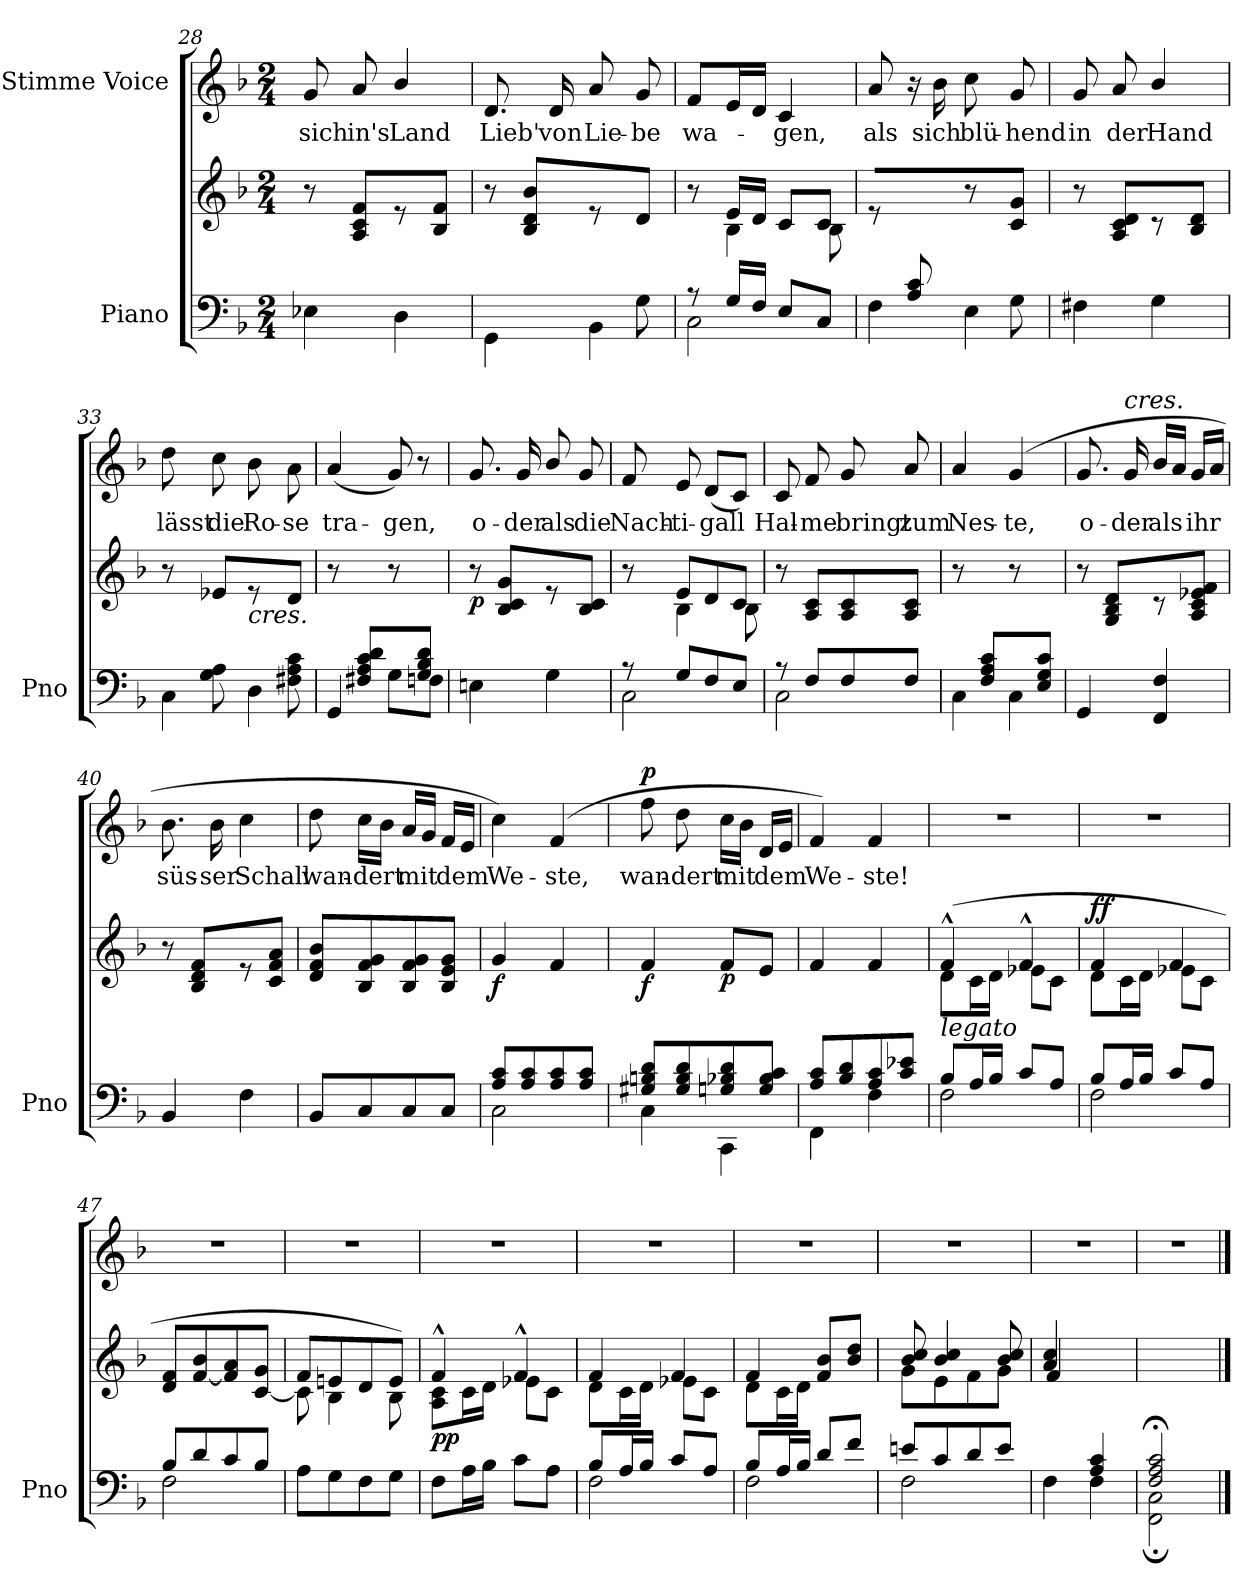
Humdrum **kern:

**kern	**kern	**dynam	**kern	**text	**dynam
*part2	*part2	*part2	*part1	*part1	*part1
*staff3	*staff2	*staff2/3	*staff1	*staff1	*staff1
*I"Piano	*	*	*I"Stimme Voice	*	*
*I'Pno	*	*	*	*	*
*clefF4	*clefG2	*	*clefG2	*	*
*k[b-]	*k[b-]	*	*k[b-]	*	*
*M2/4	*M2/4	*	*M2/4	*	*
=28	=28	=28	=28	=28	=28
!	!	!	!	!LO:LY:b	!
4E-X\	8r	.	8g/	sich	.
!	!	!	!	!LO:LY:b	!
.	8A/ 8c/ 8f/L	.	8a/	in's	.
!	!	!	!	!LO:LY:b	!
4D\	8r	.	4b-/	Land	.
.	8B-/ 8f/J	.	.	.	.
=29	=29	=29	=29	=29	=29
*^	*	*	*	*	*
!	!	!	!	!	!LO:LY:b	!
4.ryy	4GG\	8r	.	8.d/	Lieb'	.
.	.	8B-/ 8d/ 8b-/L	.	.	.	.
!	!	!	!	!	!LO:LY:b	!
.	.	.	.	16d/	von	.
!	!	!	!	!	!LO:LY:b	!
.	4BB-\	8r	.	8a/	Lie-	.
!	!	!	!	!	!LO:LY:b	!
8G\	.	8d/J	.	8g/	-be	.
=30	=30	=30	=30	=30	=30	=30
*	*	*^	*	*	*	*
!	!	!	!	!	!	!LO:LY:b	!
8r	2C\	8r	8ryy	.	8f/L	wa-	.
16G/LL	.	16e/LL	4B-\	.	16e/L	.	.
16F/JJ	.	16d/JJ	.	.	16d/JJ	.	.
!	!	!	!	!	!	!LO:LY:b	!
8E/L	.	8c/L	.	.	4c/	-gen,	.
8C/J	.	8c/J	8B-\	.	.	.	.
=31	=31	=31	=31	=31	=31	=31	=31
*	*^	*	*	*	*	*	*
!	!	!	!	!	!	!	!LO:LY:b	!
*	*	*	*v	*v	*	*	*	*
8ryy	4.ryy	4F\	8r	.	8a/	als	.
8A/ 8c/L	.	.	8ryy	.	16r	.	.
!	!	!	!	!	!	!LO:LY:b	!
.	.	.	.	.	16b-\	sich	.
!	!	!	!	!	!	!LO:LY:b	!
4ryy	.	4E\	8r	.	8cc\	blü-	.
!	!	!	!	!	!	!LO:LY:b	!
.	8G\	.	8c/ 8g/J	.	8g/	-hend	.
*	*v	*v	*	*	*	*	*
=32	=32	=32	=32	=32	=32	=32
!	!	!	!	!	!LO:LY:b	!
*v	*v	*	*	*	*	*
4F#X\	8r	.	8g/	in	.
!	!	!	!	!LO:LY:b	!
.	8A/ 8c/ 8d/L	.	8a/	der	.
!	!	!	!	!LO:LY:b	!
4G\	8r	.	4b-/	Hand	.
.	8B-/ 8d/J	.	.	.	.
=33	=33	=33	=33	=33	=33
*^	*	*	*	*	*
!	!	!	!	!	!LO:LY:b	!
8ryy	4C\	8r	.	8dd\	lässt	.
!	!	!	!	!	!LO:LY:b	!
8G\ 8A\	.	8e-X/L	.	8cc\	die	.
!	!	!LO:TX:b:i:t=cres.	!	!	!	!
!	!	!	!	!	!LO:LY:b	!
8ryy	4D\	8r	.	8b-\	Ro-	.
!	!	!	!	!	!LO:LY:b	!
8F#X\ 8A\ 8c\	.	8d/J	.	8a\	-se	.
!!LO:LB:g=z
=34	=34	=34	=34	=34	=34	=34
!	!	!	!	!	!LO:LY:b	!
8ryy	4GG/	8r	.	(4a/	tra-	.
8F#X/ 8A/ 8c/ 8d/L	.	8ryy	.	.	.	.
!	!	!	!	!	!LO:LY:b	!
8ryy	8G\L	8r	.	8g/)	-gen,	.
8G/ 8B-/ 8d/J	8Fn\J	8ryy	.	8r	.	.
=35	=35	=35	=35	=35	=35	=35
!	!	!	!LO:DY:b	!	!LO:LY:b	!
*v	*v	*	*	*	*	*
4En\	8r	p	8.g/	o-	.
.	8B-/ 8c/ 8g/L	.	.	.	.
!	!	!	!	!LO:LY:b	!
.	.	.	16g/	-der	.
!	!	!	!	!LO:LY:b	!
4G\	8r	.	8b-/	als	.
!	!	!	!	!LO:LY:b	!
.	8B-/ 8c/J	.	8g/	die	.
=36	=36	=36	=36	=36	=36
*^	*^	*	*	*	*
!	!	!	!	!	!	!LO:LY:b	!
8r	2C\	8r	8ryy	.	8f/	Nach-	.
!	!	!	!	!	!	!LO:LY:b	!
8G/L	.	8e/L	4B-\	.	8e/	-ti-	.
!	!	!	!	!	!	!LO:LY:b	!
8F/	.	8d/	.	.	(8d/L	-gall	.
8E/J	.	8c/J	8B-\	.	8c/J)	.	.
=37	=37	=37	=37	=37	=37	=37	=37
!	!	!	!	!	!	!LO:LY:b	!
*	*	*v	*v	*	*	*	*
8r	2C\	8r	.	8c/	Hal-	.
!	!	!	!	!	!LO:LY:b	!
8F/L	.	8A/ 8c/L	.	8f/	-me	.
!	!	!	!	!	!LO:LY:b	!
8F/	.	8A/ 8c/	.	8g/	bringt	.
!	!	!	!	!	!LO:LY:b	!
8F/J	.	8A/ 8c/J	.	8a/	zum	.
=38	=38	=38	=38	=38	=38	=38
!	!	!	!	!	!LO:LY:b	!
8ryy	4C\	8r	.	4a/	Nes-	.
8F/ 8A/ 8c/L	.	8ryy	.	.	.	.
!	!	!	!	!	!LO:LY:b	!
8ryy	4C\	8r	.	(4g/	-te,	.
8E/ 8G/ 8c/J	.	8ryy	.	.	.	.
*v	*v	*	*	*	*	*
=39	=39	=39	=39	=39	=39
!	!	!	!	!LO:LY:b	!
4GG/	8r	.	8.g/	o-	.
.	8G/ 8B-/ 8d/L	.	.	.	.
!	!	!	!LO:TX:a:i:t=cres.	!	!
!	!	!	!	!LO:LY:b	!
.	.	.	16g/	-der	.
!	!	!	!	!LO:LY:b	!
4FF/ 4F/	8r	.	16b-/LL	als	.
.	.	.	16a/JJ	.	.
!	!	!	!	!LO:LY:b	!
.	8A/ 8c/ 8e-X/ 8f/J	.	16g/LL	ihr	.
.	.	.	16a/JJ	.	.
=40	=40	=40	=40	=40	=40
!	!	!	!	!LO:LY:b	!
4BB-/	8r	.	8.b-\	süs-	.
.	8B-/ 8d/ 8f/L	.	.	.	.
!	!	!	!	!LO:LY:b	!
.	.	.	16b-\	-ser	.
!	!	!	!	!LO:LY:b	!
4F\	8r	.	4cc\	Schall	.
.	8c/ 8f/ 8a/J	.	.	.	.
!!LO:LB:g=z
=41	=41	=41	=41	=41	=41
!	!	!	!	!LO:LY:b	!
8BB-/L	8d/ 8f/ 8b-/L	.	8dd\	wan-	.
!	!	!	!	!LO:LY:b	!
8C/	8B-/ 8f/ 8g/	.	16cc\LL	-dert	.
.	.	.	16b-\JJ	.	.
!	!	!	!	!LO:LY:b	!
8C/	8B-/ 8f/ 8g/	.	16a/LL	mit	.
.	.	.	16g/JJ	.	.
!	!	!	!	!LO:LY:b	!
8C/J	8B-/ 8e/ 8g/J	.	16f/LL	dem	.
.	.	.	16e/JJ	.	.
=42	=42	=42	=42	=42	=42
*^	*	*	*	*	*
!	!	!	!LO:DY:b	!	!LO:LY:b	!
8A/ 8c/L	2C\	4g/	f	4cc\)	We-	.
8A/ 8c/	.	.	.	.	.	.
!	!	!	!	!	!LO:LY:b	!
8A/ 8c/	.	4f/	.	(4f/	-ste,	.
8A/ 8c/J	.	.	.	.	.	.
=43	=43	=43	=43	=43	=43	=43
!	!	!	!LO:DY:b	!	!LO:LY:b	!LO:DY:a
8G#X/ 8Bn/ 8d/L	4C\	4f/	f	8ff\	wan-	p
!	!	!	!	!	!LO:LY:b	!
8G#/ 8B/ 8d/	.	.	.	8dd\	-dert	.
!	!	!	!LO:DY:b	!	!LO:LY:b	!
8Gn/ 8B-X/ 8d/	4CC\	8f/L	p	16cc\LL	mit	.
.	.	.	.	16b-\JJ	.	.
!	!	!	!	!	!LO:LY:b	!
8G/ 8B-/ 8c/J	.	8e/J	.	16d/LL	dem	.
.	.	.	.	16e/JJ	.	.
=44	=44	=44	=44	=44	=44	=44
!	!	!	!	!	!LO:LY:b	!
8A/ 8c/L	4FF\	4f/	.	4f/)	We-	.
8B-/ 8d/	.	.	.	.	.	.
!	!	!	!	!	!LO:LY:b	!
8A/ 8c/	4F\	4f/	.	4f/	-ste!	.
8c/ 8e-X/J	.	.	.	.	.	.
=45	=45	=45	=45	=45	=45	=45
*	*	*^	*	*	*	*
!	!	!LO:TX:b:i:t=legato	!	!	!	!	!
8B-/L	2F\	(4f^^/	8d\L	.	2r	.	.
16A/L	.	.	16c\L	.	.	.	.
16B-/JJ	.	.	16d\JJ	.	.	.	.
8c/L	.	4f^^/	8e-X\L	.	.	.	.
8A/J	.	.	8c\J	.	.	.	.
=46	=46	=46	=46	=46	=46	=46	=46
!	!	!	!	!LO:DY:a	!	!	!
8B-/L	2F\	4f/	8d\L	ff	2r	.	.
16A/L	.	.	16c\L	.	.	.	.
16B-/JJ	.	.	16d\JJ	.	.	.	.
8c/L	.	4f/	8e-X\L	.	.	.	.
8A/J	.	.	8c\J	.	.	.	.
*	*	*v	*v	*	*	*	*
!!LO:LB:g=z
=47	=47	=47	=47	=47	=47	=47
8B-/L	2F\	8d/ 8f/L	.	2r	.	.
8d/	.	[8f/ 8b-/	.	.	.	.
8c/	.	8f/] 8a/	.	.	.	.
8B-/J	.	[<8c/ 8g/J	.	.	.	.
*v	*v	*	*	*	*	*
!!LO:LB:g=z
=48	=48	=48	=48	=48	=48
*	*^	*	*	*	*
8A\L	8f/L	8c\]	.	2r	.	.
8G\	8en/	4B-\	.	.	.	.
8F\	8d/	.	.	.	.	.
8G\J	8e/J)	8B-\	.	.	.	.
=49	=49	=49	=49	=49	=49	=49
!	!	!	!LO:DY:b	!	!	!
8F\L	4f^^/	8A\ 8c\L	pp	2r	.	.
16A\L	.	16c\L	.	.	.	.
16B-\JJ	.	16d\JJ	.	.	.	.
8c\L	4f^^/	8e-X\L	.	.	.	.
8A\J	.	8c\J	.	.	.	.
=50	=50	=50	=50	=50	=50	=50
*^	*	*	*	*	*	*
8B-/L	2F\	4f/	8d\L	.	2r	.	.
16A/L	.	.	16c\L	.	.	.	.
16B-/JJ	.	.	16d\JJ	.	.	.	.
8c/L	.	4f/	8e-X\L	.	.	.	.
8A/J	.	.	8c\J	.	.	.	.
=51	=51	=51	=51	=51	=51	=51	=51
8B-/L	2F\	4f/	8d\L	.	2r	.	.
16A/L	.	.	16c\L	.	.	.	.
16B-/JJ	.	.	16d\JJ	.	.	.	.
8d/L	.	8f/ 8b-/L	4ryy	.	.	.	.
8f/J	.	8b-/ 8dd/J	.	.	.	.	.
=52	=52	=52	=52	=52	=52	=52	=52
8en/L	2F\	8b-/ 8cc/	8g\L	.	2r	.	.
8c/	.	4b-/ 4cc/	8e\	.	.	.	.
8d/	.	.	8f\	.	.	.	.
8e/J	.	8b-/ 8cc/	8g\J	.	.	.	.
=53	=53	=53	=53	=53	=53	=53	=53
*	*^	*	*	*	*	*	*
4ryy	4ryy	4F\	4a/ 4cc/	4f/	.	2r	.	.
4A/ 4c/	4ryy	4F\	4ryy	4ryy	.	.	.	.
*	*v	*v	*	*	*	*	*	*
*	*	*v	*v	*	*	*	*
=54	=54	=54	=54	=54	=54	=54
2F/;< 2A/;< 2c/;<	2FF\; 2C\;	2ryy	.	2r	.	.
*v	*v	*	*	*	*	*
==	==	==	==	==	==
*-	*-	*-	*-	*-	*-
